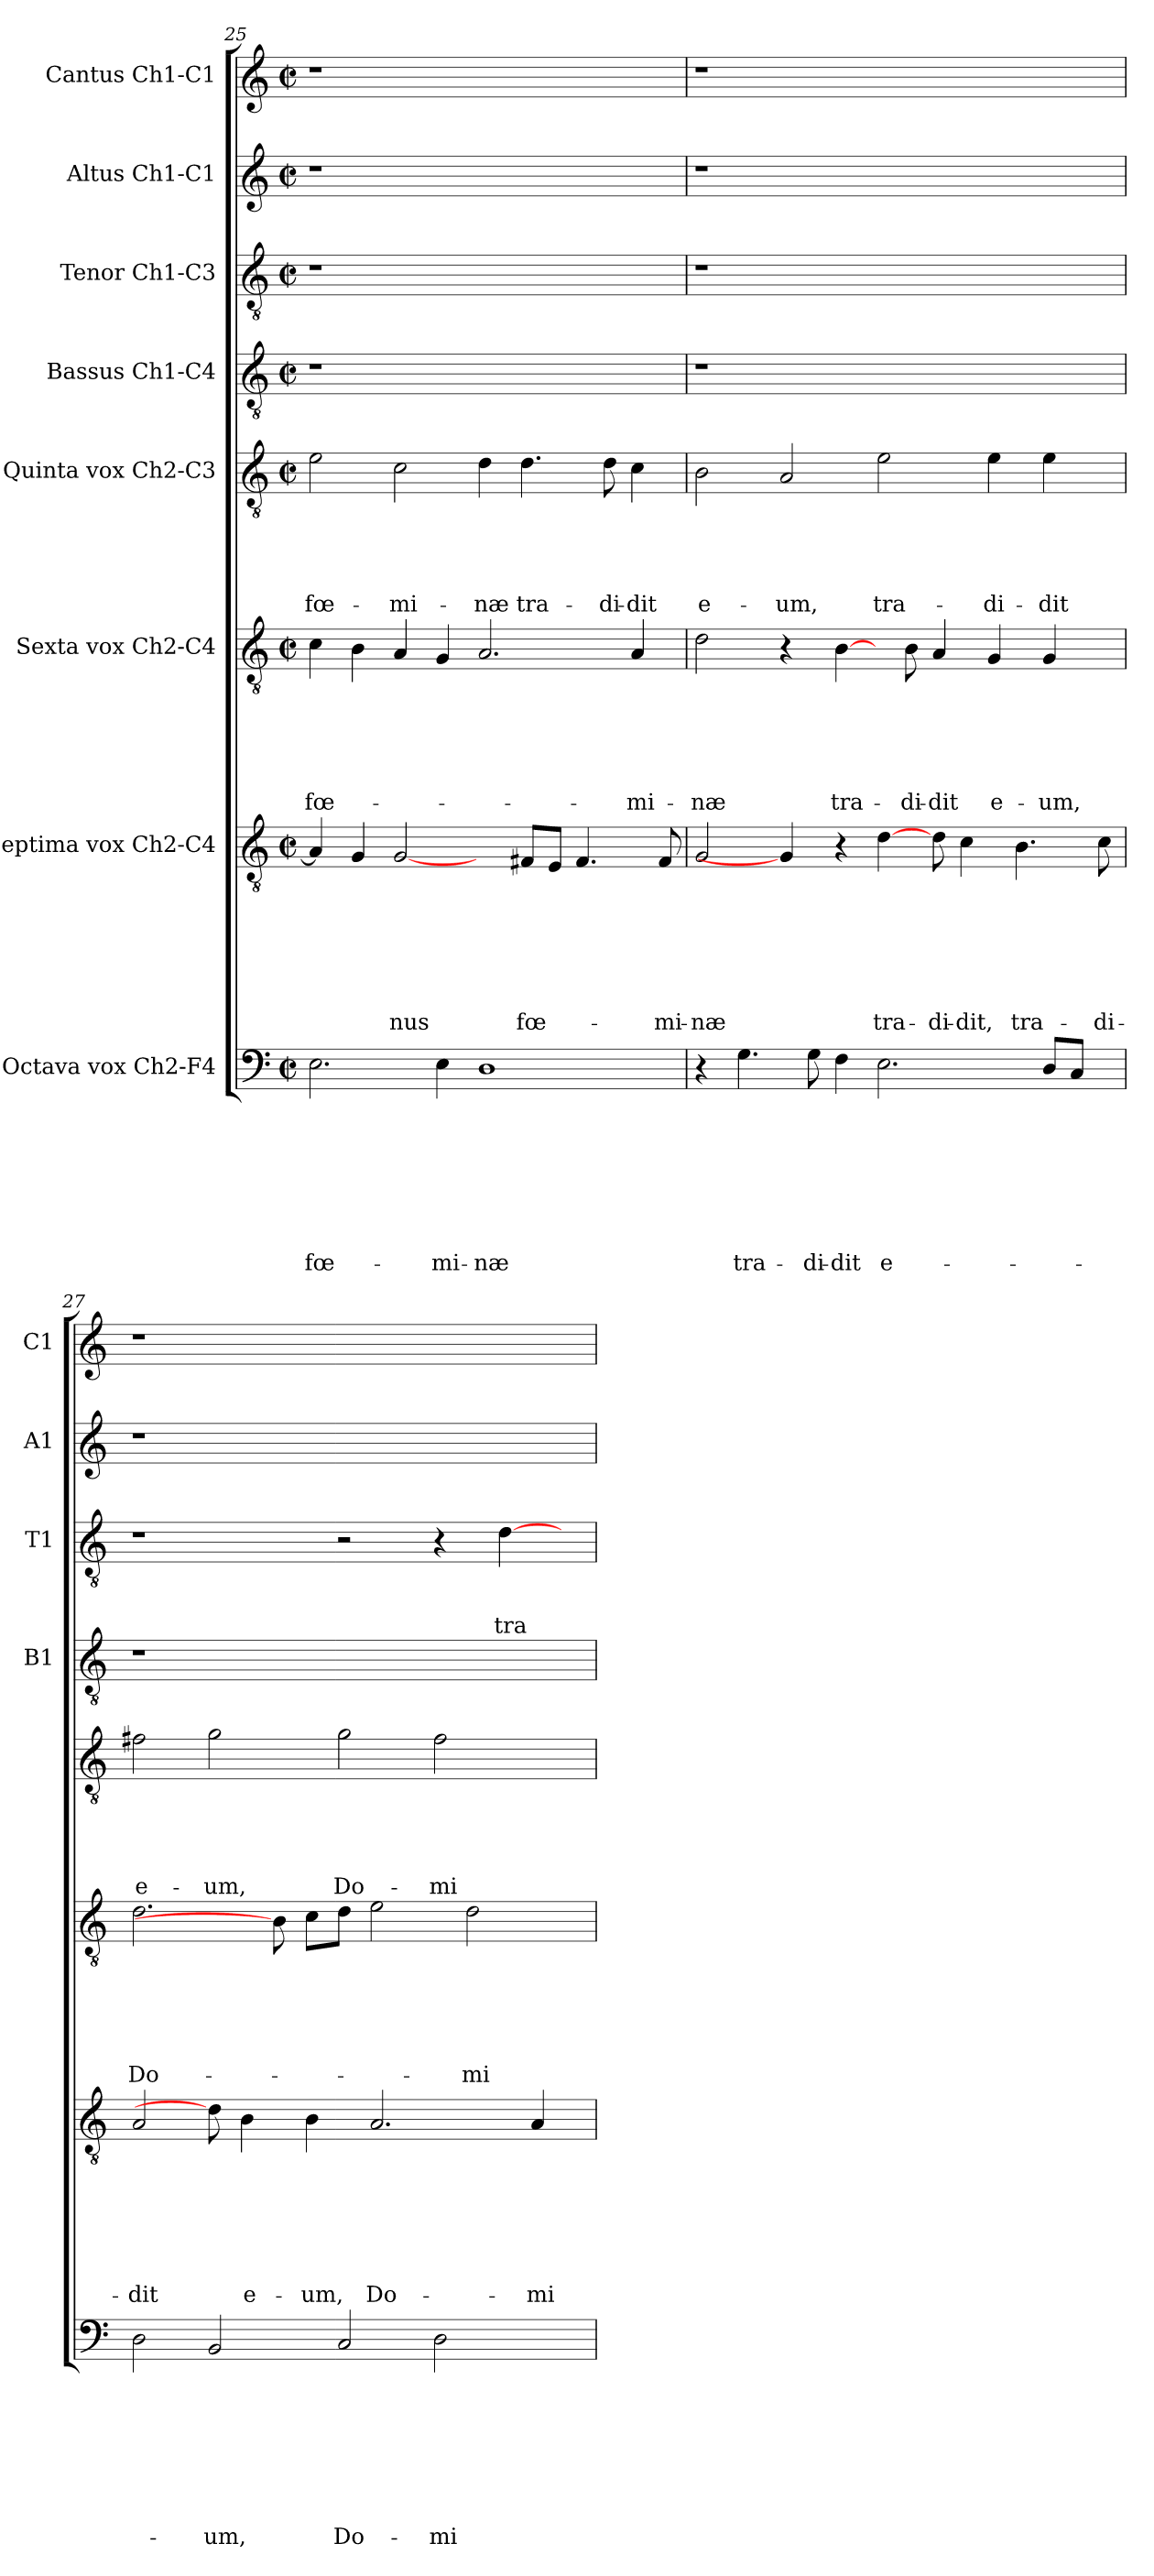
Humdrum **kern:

**kern	**text	**text	**text	**text	**text	**text	**text	**text	**kern	**text	**text	**text	**text	**text	**text	**text	**kern	**text	**text	**text	**text	**text	**text	**kern	**text	**text	**text	**text	**text	**kern	**kern	**text	**text	**text	**kern	**kern
*part8	*part8	*part8	*part8	*part8	*part8	*part8	*part8	*part8	*part7	*part7	*part7	*part7	*part7	*part7	*part7	*part7	*part6	*part6	*part6	*part6	*part6	*part6	*part6	*part5	*part5	*part5	*part5	*part5	*part5	*part4	*part3	*part3	*part3	*part3	*part2	*part1
*staff8	*staff8	*staff8	*staff8	*staff8	*staff8	*staff8	*staff8	*staff8	*staff7	*staff7	*staff7	*staff7	*staff7	*staff7	*staff7	*staff7	*staff6	*staff6	*staff6	*staff6	*staff6	*staff6	*staff6	*staff5	*staff5	*staff5	*staff5	*staff5	*staff5	*staff4	*staff3	*staff3	*staff3	*staff3	*staff2	*staff1
*I"Octava vox Ch2-F4	*	*	*	*	*	*	*	*	*I"Septima vox Ch2-C4	*	*	*	*	*	*	*	*I"Sexta vox Ch2-C4	*	*	*	*	*	*	*I"Quinta vox Ch2-C3	*	*	*	*	*	*I"Bassus Ch1-C4	*I"Tenor Ch1-C3	*	*	*	*I"Altus Ch1-C1	*I"Cantus Ch1-C1
*	*	*	*	*	*	*	*	*	*	*	*	*	*	*	*	*	*	*	*	*	*	*	*	*	*	*	*	*	*	*I'B1	*I'T1	*	*	*	*I'A1	*I'C1
*clefF4	*	*	*	*	*	*	*	*	*clefGv2	*	*	*	*	*	*	*	*clefGv2	*	*	*	*	*	*	*clefGv2	*	*	*	*	*	*clefGv2	*clefGv2	*	*	*	*clefG2	*clefG2
*k[]	*	*	*	*	*	*	*	*	*k[]	*	*	*	*	*	*	*	*k[]	*	*	*	*	*	*	*k[]	*	*	*	*	*	*k[]	*k[]	*	*	*	*k[]	*k[]
*C:	*	*	*	*	*	*	*	*	*C:	*	*	*	*	*	*	*	*C:	*	*	*	*	*	*	*C:	*	*	*	*	*	*C:	*C:	*	*	*	*C:	*C:
*M2/2	*	*	*	*	*	*	*	*	*M2/2	*	*	*	*	*	*	*	*M2/2	*	*	*	*	*	*	*M2/2	*	*	*	*	*	*M2/2	*M2/2	*	*	*	*M2/2	*M2/2
*met(c|)	*	*	*	*	*	*	*	*	*met(c|)	*	*	*	*	*	*	*	*met(c|)	*	*	*	*	*	*	*met(c|)	*	*	*	*	*	*met(c|)	*met(c|)	*	*	*	*met(c|)	*met(c|)
=25	=25	=25	=25	=25	=25	=25	=25	=25	=25	=25	=25	=25	=25	=25	=25	=25	=25	=25	=25	=25	=25	=25	=25	=25	=25	=25	=25	=25	=25	=25	=25	=25	=25	=25	=25	=25
!	!	!	!	!	!	!	!	!LO:LY:b	!	!	!	!	!	!	!	!	!	!	!	!	!	!	!LO:LY:b	!	!	!	!	!	!LO:LY:b	!	!	!	!	!	!	!
2.E\	.	.	.	.	.	.	.	fœ-	4A/]	.	.	.	.	.	.	.	4c\	.	.	.	.	.	fœ-	2e\	.	.	.	.	fœ-	1r	1r	.	.	.	1r	1r
.	.	.	.	.	.	.	.	.	4G/	.	.	.	.	.	.	.	4B\	.	.	.	.	.	.	.	.	.	.	.	.	.	.	.	.	.	.	.
!	!	!	!	!	!	!	!	!	!	!	!	!	!	!	!	!LO:LY:b	!	!	!	!	!	!	!	!	!	!	!	!	!LO:LY:b	!	!	!	!	!	!	!
.	.	.	.	.	.	.	.	.	[2G/	.	.	.	.	.	.	-nus	4A/	.	.	.	.	.	.	2c\	.	.	.	.	-mi-	.	.	.	.	.	.	.
!	!	!	!	!	!	!	!	!LO:LY:b	!	!	!	!	!	!	!	!	!	!	!	!	!	!	!	!	!	!	!	!	!	!	!	!	!	!	!	!
4E\	.	.	.	.	.	.	.	-mi-	.	.	.	.	.	.	.	.	4G/	.	.	.	.	.	.	.	.	.	.	.	.	.	.	.	.	.	.	.
!	!	!	!	!	!	!	!	!LO:LY:b	!	!	!	!	!	!	!	!	!	!	!	!	!	!	!	!	!	!	!	!	!LO:LY:b	!	!	!	!	!	!	!
1D	.	.	.	.	.	.	.	-næ	4ryy	.	.	.	.	.	.	.	2.A/	.	.	.	.	.	.	4d\	.	.	.	.	-næ	1ryy	1ryy	.	.	.	1ryy	1ryy
!	!	!	!	!	!	!	!	!	!	!	!	!	!	!	!	!LO:LY:b	!	!	!	!	!	!	!	!	!	!	!	!	!LO:LY:b	!	!	!	!	!	!	!
.	.	.	.	.	.	.	.	.	8F#X/L	.	.	.	.	.	.	fœ-	.	.	.	.	.	.	.	4.d\	.	.	.	.	tra-	.	.	.	.	.	.	.
.	.	.	.	.	.	.	.	.	8E/J	.	.	.	.	.	.	.	.	.	.	.	.	.	.	.	.	.	.	.	.	.	.	.	.	.	.	.
.	.	.	.	.	.	.	.	.	4.F#/	.	.	.	.	.	.	.	.	.	.	.	.	.	.	.	.	.	.	.	.	.	.	.	.	.	.	.
!	!	!	!	!	!	!	!	!	!	!	!	!	!	!	!	!	!	!	!	!	!	!	!	!	!	!	!	!	!LO:LY:b	!	!	!	!	!	!	!
.	.	.	.	.	.	.	.	.	.	.	.	.	.	.	.	.	.	.	.	.	.	.	.	8d\	.	.	.	.	-di-	.	.	.	.	.	.	.
!	!	!	!	!	!	!	!	!	!	!	!	!	!	!	!	!	!	!	!	!	!	!	!LO:LY:b	!	!	!	!	!	!LO:LY:b	!	!	!	!	!	!	!
.	.	.	.	.	.	.	.	.	.	.	.	.	.	.	.	.	4A/	.	.	.	.	.	-mi-	4c\	.	.	.	.	-dit	.	.	.	.	.	.	.
!	!	!	!	!	!	!	!	!	!	!	!	!	!	!	!	!LO:LY:b	!	!	!	!	!	!	!	!	!	!	!	!	!	!	!	!	!	!	!	!
.	.	.	.	.	.	.	.	.	8F#/	.	.	.	.	.	.	-mi-	.	.	.	.	.	.	.	.	.	.	.	.	.	.	.	.	.	.	.	.
=26	=26	=26	=26	=26	=26	=26	=26	=26	=26	=26	=26	=26	=26	=26	=26	=26	=26	=26	=26	=26	=26	=26	=26	=26	=26	=26	=26	=26	=26	=26	=26	=26	=26	=26	=26	=26
!	!	!	!	!	!	!	!	!	!	!	!	!	!	!	!	!LO:LY:b	!	!	!	!	!	!	!LO:LY:b	!	!	!	!	!	!LO:LY:b	!	!	!	!	!	!	!
4r	.	.	.	.	.	.	.	.	2G/	.	.	.	.	.	.	-næ	2d\	.	.	.	.	.	-næ	2B\	.	.	.	.	e-	1r	1r	.	.	.	1r	1r
!	!	!	!	!	!	!	!	!LO:LY:b	!	!	!	!	!	!	!	!	!	!	!	!	!	!	!	!	!	!	!	!	!	!	!	!	!	!	!	!
4.G\	.	.	.	.	.	.	.	tra-	.	.	.	.	.	.	.	.	.	.	.	.	.	.	.	.	.	.	.	.	.	.	.	.	.	.	.	.
!	!	!	!	!	!	!	!	!	!	!	!	!	!	!	!	!	!	!	!	!	!	!	!	!	!	!	!	!	!LO:LY:b	!	!	!	!	!	!	!
.	.	.	.	.	.	.	.	.	4G/]	.	.	.	.	.	.	.	4r	.	.	.	.	.	.	2A/	.	.	.	.	-um,	.	.	.	.	.	.	.
!	!	!	!	!	!	!	!	!LO:LY:b	!	!	!	!	!	!	!	!	!	!	!	!	!	!	!	!	!	!	!	!	!	!	!	!	!	!	!	!
8G\	.	.	.	.	.	.	.	-di-	.	.	.	.	.	.	.	.	.	.	.	.	.	.	.	.	.	.	.	.	.	.	.	.	.	.	.	.
!	!	!	!	!	!	!	!	!LO:LY:b	!	!	!	!	!	!	!	!	!	!	!	!	!	!	!LO:LY:b	!	!	!	!	!	!	!	!	!	!	!	!	!
4F\	.	.	.	.	.	.	.	-dit	4r	.	.	.	.	.	.	.	[4B\	.	.	.	.	.	tra-	.	.	.	.	.	.	.	.	.	.	.	.	.
!	!	!	!	!	!	!	!	!LO:LY:b	!	!	!	!	!	!	!	!LO:LY:b	!	!	!	!	!	!	!	!	!	!	!	!	!LO:LY:b	!	!	!	!	!	!	!
2.E\	.	.	.	.	.	.	.	e-	[4d\	.	.	.	.	.	.	tra-	8ryy	.	.	.	.	.	.	2e\	.	.	.	.	tra-	1ryy	1ryy	.	.	.	1ryy	1ryy
!	!	!	!	!	!	!	!	!	!	!	!	!	!	!	!	!	!	!	!	!	!	!	!LO:LY:b	!	!	!	!	!	!	!	!	!	!	!	!	!
.	.	.	.	.	.	.	.	.	.	.	.	.	.	.	.	.	8B\	.	.	.	.	.	-di-	.	.	.	.	.	.	.	.	.	.	.	.	.
!	!	!	!	!	!	!	!	!	!	!	!	!	!	!	!	!LO:LY:b	!	!	!	!	!	!	!LO:LY:b	!	!	!	!	!	!	!	!	!	!	!	!	!
.	.	.	.	.	.	.	.	.	8d\	.	.	.	.	.	.	-di-	4A/	.	.	.	.	.	-dit	.	.	.	.	.	.	.	.	.	.	.	.	.
!	!	!	!	!	!	!	!	!	!	!	!	!	!	!	!	!LO:LY:b	!	!	!	!	!	!	!	!	!	!	!	!	!	!	!	!	!	!	!	!
.	.	.	.	.	.	.	.	.	4c\	.	.	.	.	.	.	-dit,	.	.	.	.	.	.	.	.	.	.	.	.	.	.	.	.	.	.	.	.
!	!	!	!	!	!	!	!	!	!	!	!	!	!	!	!	!	!	!	!	!	!	!	!LO:LY:b	!	!	!	!	!	!LO:LY:b	!	!	!	!	!	!	!
.	.	.	.	.	.	.	.	.	.	.	.	.	.	.	.	.	4G/	.	.	.	.	.	e-	4e\	.	.	.	.	-di-	.	.	.	.	.	.	.
!	!	!	!	!	!	!	!	!	!	!	!	!	!	!	!	!LO:LY:b	!	!	!	!	!	!	!	!	!	!	!	!	!	!	!	!	!	!	!	!
.	.	.	.	.	.	.	.	.	4.B\	.	.	.	.	.	.	tra-	.	.	.	.	.	.	.	.	.	.	.	.	.	.	.	.	.	.	.	.
!	!	!	!	!	!	!	!	!	!	!	!	!	!	!	!	!	!	!	!	!	!	!	!LO:LY:b	!	!	!	!	!	!LO:LY:b	!	!	!	!	!	!	!
8D/L	.	.	.	.	.	.	.	.	.	.	.	.	.	.	.	.	4G/	.	.	.	.	.	-um,	4e\	.	.	.	.	-dit	.	.	.	.	.	.	.
8C/J	.	.	.	.	.	.	.	.	.	.	.	.	.	.	.	.	.	.	.	.	.	.	.	.	.	.	.	.	.	.	.	.	.	.	.	.
!	!	!	!	!	!	!	!	!	!	!	!	!	!	!	!	!LO:LY:b	!	!	!	!	!	!	!	!	!	!	!	!	!	!	!	!	!	!	!	!
8ryy	.	.	.	.	.	.	.	.	8c\	.	.	.	.	.	.	-di-	8ryy	.	.	.	.	.	.	8ryy	.	.	.	.	.	8ryy	8ryy	.	.	.	8ryy	8ryy
=27	=27	=27	=27	=27	=27	=27	=27	=27	=27	=27	=27	=27	=27	=27	=27	=27	=27	=27	=27	=27	=27	=27	=27	=27	=27	=27	=27	=27	=27	=27	=27	=27	=27	=27	=27	=27
!	!	!	!	!	!	!	!	!	!	!	!	!	!	!	!	!LO:LY:b	!	!	!	!	!	!	!LO:LY:b	!	!	!	!	!	!LO:LY:b	!	!	!	!	!	!	!
2D\	.	.	.	.	.	.	.	.	2A/	.	.	.	.	.	.	-dit	2.d\	.	.	.	.	.	Do-	2f#X\	.	.	.	.	e-	1r	1r	.	.	.	1r	1r
!	!	!	!	!	!	!	!	!LO:LY:b	!	!	!	!	!	!	!	!	!	!	!	!	!	!	!	!	!	!	!	!	!LO:LY:b	!	!	!	!	!	!	!
2BB/	.	.	.	.	.	.	.	-um,	8d\]	.	.	.	.	.	.	.	.	.	.	.	.	.	.	2g\	.	.	.	.	-um,	.	.	.	.	.	.	.
!	!	!	!	!	!	!	!	!	!	!	!	!	!	!	!	!LO:LY:b	!	!	!	!	!	!	!	!	!	!	!	!	!	!	!	!	!	!	!	!
.	.	.	.	.	.	.	.	.	4B\	.	.	.	.	.	.	e-	.	.	.	.	.	.	.	.	.	.	.	.	.	.	.	.	.	.	.	.
.	.	.	.	.	.	.	.	.	.	.	.	.	.	.	.	.	8B\]	.	.	.	.	.	.	.	.	.	.	.	.	.	.	.	.	.	.	.
!	!	!	!	!	!	!	!	!	!	!	!	!	!	!	!	!LO:LY:b	!	!	!	!	!	!	!	!	!	!	!	!	!	!	!	!	!	!	!	!
.	.	.	.	.	.	.	.	.	4B\	.	.	.	.	.	.	-um,	8c\L	.	.	.	.	.	.	.	.	.	.	.	.	.	.	.	.	.	.	.
!	!	!	!	!	!	!	!	!LO:LY:b	!	!	!	!	!	!	!	!	!	!	!	!	!	!	!	!	!	!	!	!	!LO:LY:b	!	!	!	!	!	!	!
2C/	.	.	.	.	.	.	.	Do-	.	.	.	.	.	.	.	.	8d\J	.	.	.	.	.	.	2g\	.	.	.	.	Do-	1ryy	2r	.	.	.	1ryy	1ryy
!	!	!	!	!	!	!	!	!	!	!	!	!	!	!	!	!LO:LY:b	!	!	!	!	!	!	!	!	!	!	!	!	!	!	!	!	!	!	!	!
.	.	.	.	.	.	.	.	.	2.A/	.	.	.	.	.	.	Do-	2e\	.	.	.	.	.	.	.	.	.	.	.	.	.	.	.	.	.	.	.
!	!	!	!	!	!	!	!	!LO:LY:b	!	!	!	!	!	!	!	!	!	!	!	!	!	!	!	!	!	!	!	!	!LO:LY:b	!	!	!	!	!	!	!
2D\	.	.	.	.	.	.	.	-mi-	.	.	.	.	.	.	.	.	.	.	.	.	.	.	.	2f#\	.	.	.	.	-mi-	.	4r	.	.	.	.	.
!	!	!	!	!	!	!	!	!	!	!	!	!	!	!	!	!	!	!	!	!	!	!	!LO:LY:b	!	!	!	!	!	!	!	!	!	!	!	!	!
.	.	.	.	.	.	.	.	.	.	.	.	.	.	.	.	.	2d\	.	.	.	.	.	-mi-	.	.	.	.	.	.	.	.	.	.	.	.	.
!	!	!	!	!	!	!	!	!	!	!	!	!	!	!	!	!	!	!	!	!	!	!	!	!	!	!	!	!	!	!	!	!	!	!LO:LY:b	!	!
.	.	.	.	.	.	.	.	.	.	.	.	.	.	.	.	.	.	.	.	.	.	.	.	.	.	.	.	.	.	.	[4d\	.	.	tra-	.	.
!	!	!	!	!	!	!	!	!	!	!	!	!	!	!	!	!LO:LY:b	!	!	!	!	!	!	!	!	!	!	!	!	!	!	!	!	!	!	!	!
.	.	.	.	.	.	.	.	.	4A/	.	.	.	.	.	.	-mi-	.	.	.	.	.	.	.	.	.	.	.	.	.	.	.	.	.	.	.	.
8ryy	.	.	.	.	.	.	.	.	.	.	.	.	.	.	.	.	.	.	.	.	.	.	.	8ryy	.	.	.	.	.	8ryy	8ryy	.	.	.	8ryy	8ryy
=	=	=	=	=	=	=	=	=	=	=	=	=	=	=	=	=	=	=	=	=	=	=	=	=	=	=	=	=	=	=	=	=	=	=	=	=
*-	*-	*-	*-	*-	*-	*-	*-	*-	*-	*-	*-	*-	*-	*-	*-	*-	*-	*-	*-	*-	*-	*-	*-	*-	*-	*-	*-	*-	*-	*-	*-	*-	*-	*-	*-	*-
